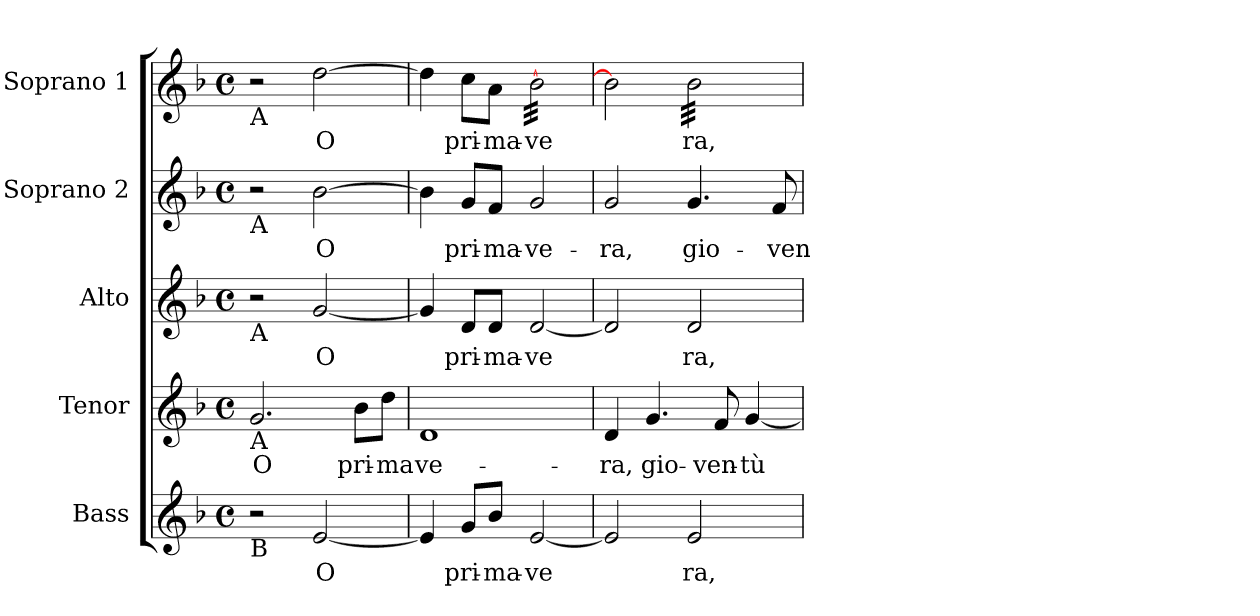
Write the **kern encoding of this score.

**kern	**text	**kern	**text	**kern	**text	**kern	**text	**kern	**text
*part5	*part5	*part4	*part4	*part3	*part3	*part2	*part2	*part1	*part1
*staff5	*staff5	*staff4	*staff4	*staff3	*staff3	*staff2	*staff2	*staff1	*staff1
*I"Bass	*	*I"Tenor	*	*I"Alto	*	*I"Soprano 2	*	*I"Soprano 1	*
!!LO:PB:g=z
*stria5	*	*stria5	*	*stria5	*	*stria5	*	*stria5	*
*k[b-]	*	*k[b-]	*	*k[b-]	*	*k[b-]	*	*k[b-]	*
*F:	*	*F:	*	*F:	*	*F:	*	*F:	*
*M4/4	*	*M4/4	*	*M4/4	*	*M4/4	*	*M4/4	*
*met(c)	*	*met(c)	*	*met(c)	*	*met(c)	*	*met(c)	*
=1	=1	=1	=1	=1	=1	=1	=1	=1	=1
!	!	!	!	!	!	!	!	!LO:TX:b:t=A	!
!	!	!	!	!	!	!LO:TX:b:t=A	!	!	!
!	!	!	!	!LO:TX:b:t=A	!	!	!	!	!
!	!	!LO:TX:b:t=A	!	!	!	!	!	!	!
!LO:TX:b:t=B	!	!	!	!	!	!	!	!	!
!	!	!	!LO:LY:b:cj	!	!	!	!	!	!
2r	.	2.g/	O	2r	.	2r	.	2r	.
!	!LO:LY:b:cj	!	!	!	!LO:LY:b:cj	!	!LO:LY:b:cj	!	!LO:LY:b:cj
[<2e/	O	.	.	[<2g/	O	[>2b-\	O	[>2dd\	O
!	!	!	!LO:LY:b:cj	!	!	!	!	!	!
.	.	8b-\L	pri-	.	.	.	.	.	.
!	!	!	!LO:LY:b:cj	!	!	!	!	!	!
.	.	8dd\J	-ma	.	.	.	.	.	.
=2	=2	=2	=2	=2	=2	=2	=2	=2	=2
!	!LO:LY:b:cj	!	!LO:LY:b:cj	!	!LO:LY:b:cj	!	!LO:LY:b:cj	!	!LO:LY:b:cj
4e/]	.	1d	ve-	4g/]	.	4b-\]	.	4dd\]	.
!	!LO:LY:b:cj	!	!	!	!LO:LY:b:cj	!	!LO:LY:b:cj	!	!LO:LY:b:cj
8g/L	pri-	.	.	8d/L	pri-	8g/L	pri-	8cc\L	pri-
!	!LO:LY:b:cj	!	!	!	!LO:LY:b:cj	!	!LO:LY:b:cj	!	!LO:LY:b:cj
8b-/J	-ma-	.	.	8d/J	-ma-	8f/J	-ma-	8a\J	-ma-
!	!LO:LY:b:cj	!	!	!	!LO:LY:b:cj	!	!LO:LY:b:cj	!	!LO:LY:b:cj
*	*	*	*	*	*	*	*	*tremolo	*
[<2e/	-ve-	.	.	[<2d/	-ve-	2g/	-ve-	[>32b-\LLL	-ve-
.	.	.	.	.	.	.	.	32b-\	.
.	.	.	.	.	.	.	.	32b-\	.
.	.	.	.	.	.	.	.	32b-\	.
.	.	.	.	.	.	.	.	32b-\	.
.	.	.	.	.	.	.	.	32b-\	.
.	.	.	.	.	.	.	.	32b-\	.
.	.	.	.	.	.	.	.	32b-\	.
.	.	.	.	.	.	.	.	32b-\	.
.	.	.	.	.	.	.	.	32b-\	.
.	.	.	.	.	.	.	.	32b-\	.
.	.	.	.	.	.	.	.	32b-\	.
.	.	.	.	.	.	.	.	32b-\	.
.	.	.	.	.	.	.	.	32b-\	.
.	.	.	.	.	.	.	.	32b-\	.
.	.	.	.	.	.	.	.	32b-\JJJ	.
*	*	*	*	*	*	*	*	*Xtremolo	*
=3	=3	=3	=3	=3	=3	=3	=3	=3	=3
!	!LO:LY:b:cj	!	!LO:LY:b:cj	!	!LO:LY:b:cj	!	!LO:LY:b:cj	!	!LO:LY:b:cj
2e/]	--	4d/	-ra,	2d/]	--	2g/	-ra,	2b-\]	--
!	!	!	!LO:LY:b:cj	!	!	!	!	!	!
.	.	4.g/	gio-	.	.	.	.	.	.
!	!LO:LY:b:cj	!	!	!	!LO:LY:b:cj	!	!LO:LY:b:cj	!	!LO:LY:b:cj
*	*	*	*	*	*	*	*	*tremolo	*
2e/	-ra,	.	.	2d/	-ra,	4.g/	gio-	32b-\LLL	-ra,
.	.	.	.	.	.	.	.	32b-\	.
.	.	.	.	.	.	.	.	32b-\	.
.	.	.	.	.	.	.	.	32b-\	.
!	!	!	!LO:LY:b:cj	!	!	!	!	!	!
.	.	8f/	-ven-	.	.	.	.	32b-\	.
.	.	.	.	.	.	.	.	32b-\	.
.	.	.	.	.	.	.	.	32b-\	.
.	.	.	.	.	.	.	.	32b-\	.
!	!	!	!LO:LY:b:cj	!	!	!	!	!	!
.	.	[<4g/	-tù	.	.	.	.	32b-\	.
.	.	.	.	.	.	.	.	32b-\	.
.	.	.	.	.	.	.	.	32b-\	.
.	.	.	.	.	.	.	.	32b-\	.
!	!	!	!	!	!	!	!LO:LY:b:cj	!	!
.	.	.	.	.	.	8f/	-ven-	32b-\	.
.	.	.	.	.	.	.	.	32b-\	.
.	.	.	.	.	.	.	.	32b-\	.
.	.	.	.	.	.	.	.	32b-\JJJ	.
*	*	*	*	*	*	*	*	*Xtremolo	*
=	=	=	=	=	=	=	=	=	=
*-	*-	*-	*-	*-	*-	*-	*-	*-	*-
